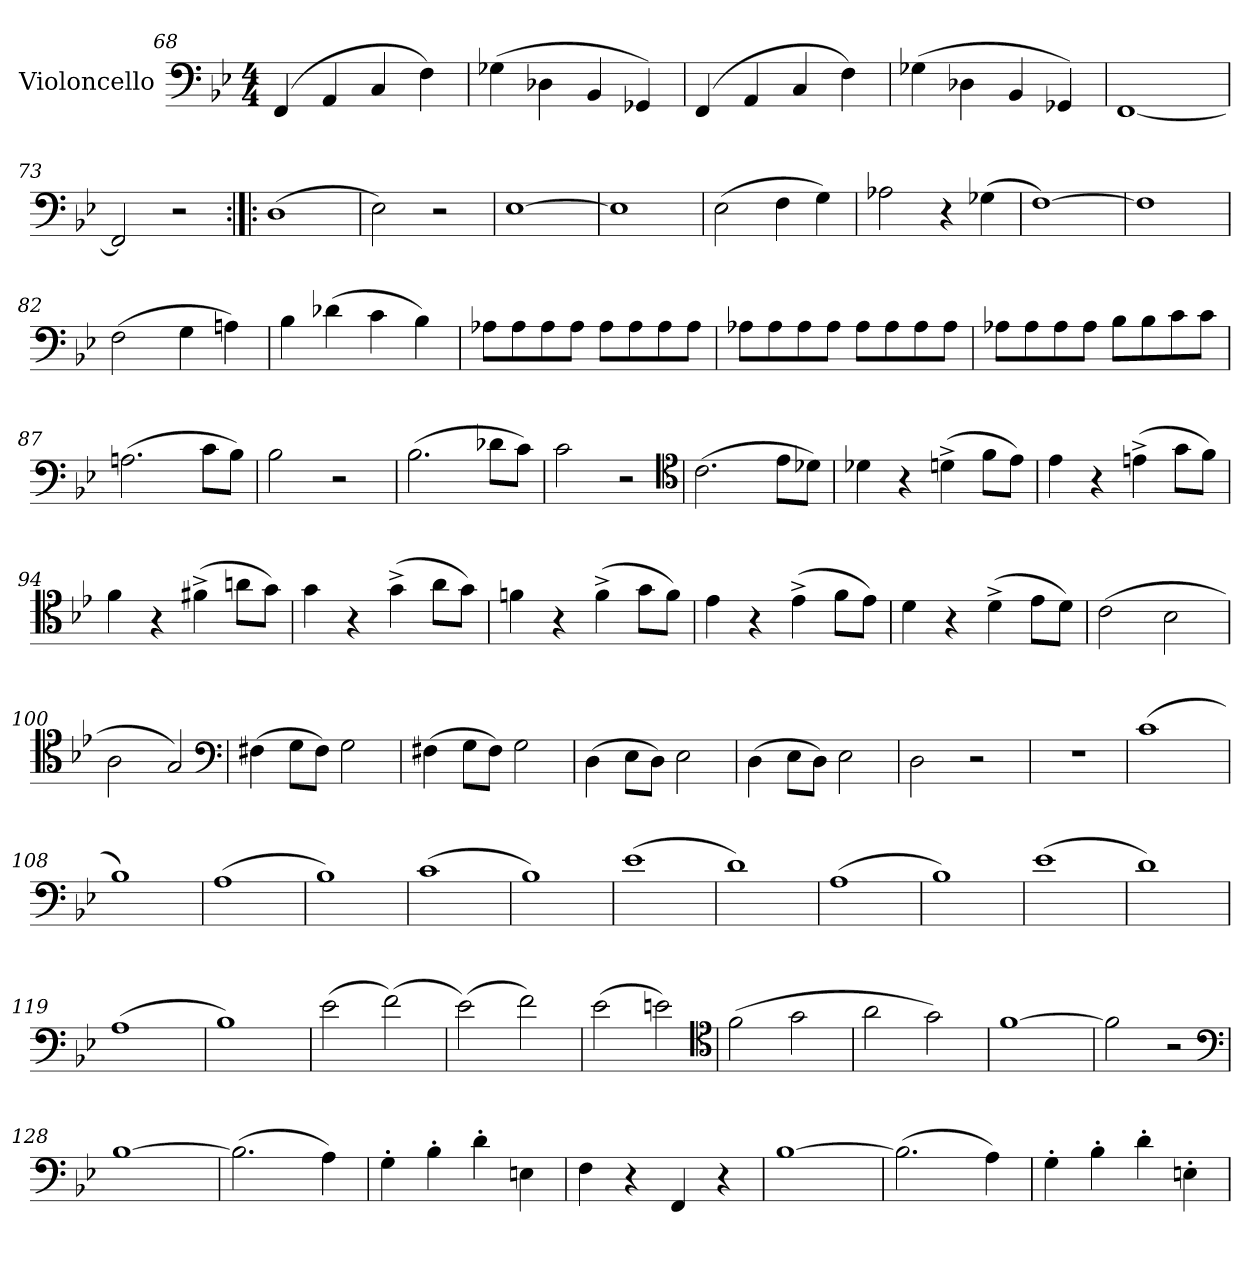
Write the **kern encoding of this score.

**kern
*part1
*staff1
*I"Violoncello
*I'Vc
*clefF4
*k[b-e-]
*M4/4
=68
(4FF/
4AA/
4C/
4F\)
=69
(4G-X\
4D-X\
4BB-/
4GG-X/)
=70
(4FF/
4AA/
4C/
4F\)
=71
(4G-X\
4D-X\
4BB-/
4GG-X/)
=72
[1FF
=73
2FF/]
2r
=74:|!|:
(1D
=75
2E-\)
2r
=76
[1E-
=77
1E-]
=78
(2E-\
4F\
4G\)
=79
2A-X\
4r
(4G-X\
=80
[1F)
=81
1F]
=82
(2F\
4G\
4An\)
=83
4B-\
(4d-X\
4c\
4B-\)
=84
8A-X\L
8A-\
8A-\
8A-\J
8A-\L
8A-\
8A-\
8A-\J
=85
8A-X\L
8A-\
8A-\
8A-\J
8A-\L
8A-\
8A-\
8A-\J
=86
8A-X\L
8A-\
8A-\
8A-\J
8B-\L
8B-\
8c\
8c\J
=87
(2.An\
8c\L
8B-\J)
=88
2B-\
2r
=89
(2.B-\
8d-X\L
8c\J)
=90
2c\
2r
*clefC4
=91
(2.c\
8e-\L
8d-X\J)
=92
4d-X\
4r
(4dn^\
8f\L
8e-\J)
=93
4e-\
4r
(4en^\
8g\L
8f\J)
=94
4f\
4r
(4f#X^\
8an\L
8g\J)
=95
4g\
4r
(4g^\
8a\L
8g\J)
=96
4fn\
4r
(4f^\
8g\L
8f\J)
=97
4e-\
4r
(4e-^\
8f\L
8e-\J)
=98
4d\
4r
(4d^\
8e-\L
8d\J)
=99
(2c\
2B-\
=100
2A\
2G/)
*clefF4
=101
(4F#X\
8G\L
8F#\J)
2G\
=102
(4F#X\
8G\L
8F#\J)
2G\
=103
(4D\
8E-\L
8D\J)
2E-\
=104
(4D\
8E-\L
8D\J)
2E-\
=105
2D\
2r
=106
1r
=107
(1c
=108
1B-)
=109
(1A
=110
1B-)
=111
(1c
=112
1B-)
=113
(1e-
=114
1d)
=115
(1A
=116
1B-)
=117
(1e-
=118
1d)
=119
(1A
=120
1B-)
=121
(2e-\
(2f\)
=122
(2e-\)
2f\)
=123
(2e-\
2en\)
*clefC4
=124
(2f\
2g\
=125
2a\
2g\)
=126
[1f
=127
2f\]
2r
*clefF4
=128
[1B-
=129
(2.B-\]
4A\)
=130
4G'\
4B-'\
4d'\
4En\
=131
4F\
4r
4FF/
4r
=132
[1B-
=133
(2.B-\]
4A\)
=134
4G'\
4B-'\
4d'\
4En'\
=
*-
